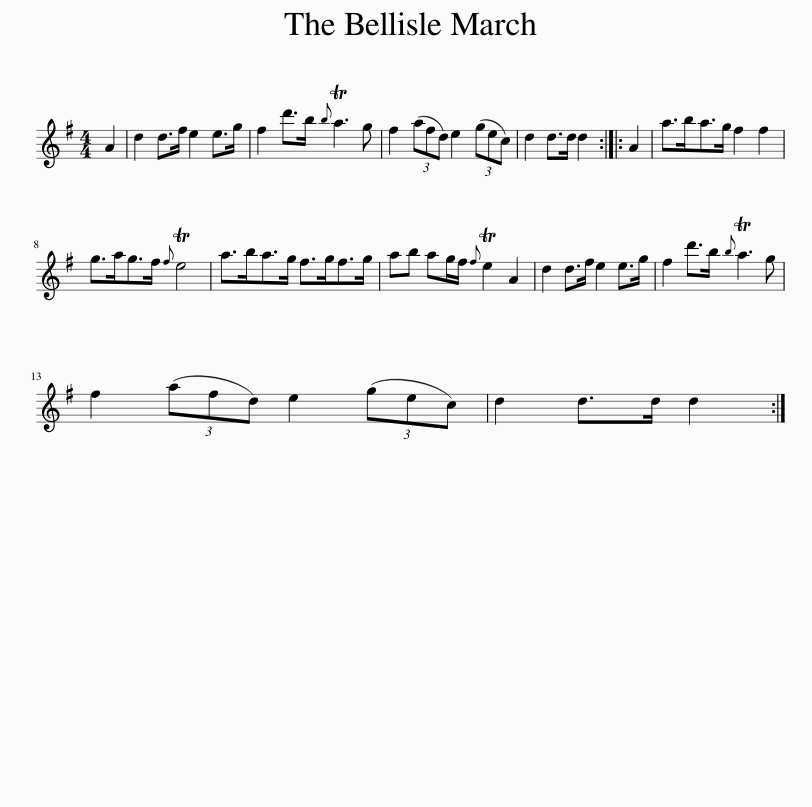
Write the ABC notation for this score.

X:1
L:1/8
M:4/4
I:linebreak $
K:G
V:1 treble
V:1
 A2 | d2 d>f e2 e>g | f2 d'>b{b} Ta3 g | f2 (3(afd) e2 (3(gec) | d2 d>d d2 :: %5
 A2 | a>ba>g f2 f2 |$ g>ag>f{f} Te4 | a>ba>g f>gf>g | ab ag/f/{f} Te2 A2 | %10
 d2 d>f e2 e>g | f2 d'>b{b} Ta3 g |$ f2 (3(afd) e2 (3(gec) | d2 d>d d2 :| %14
